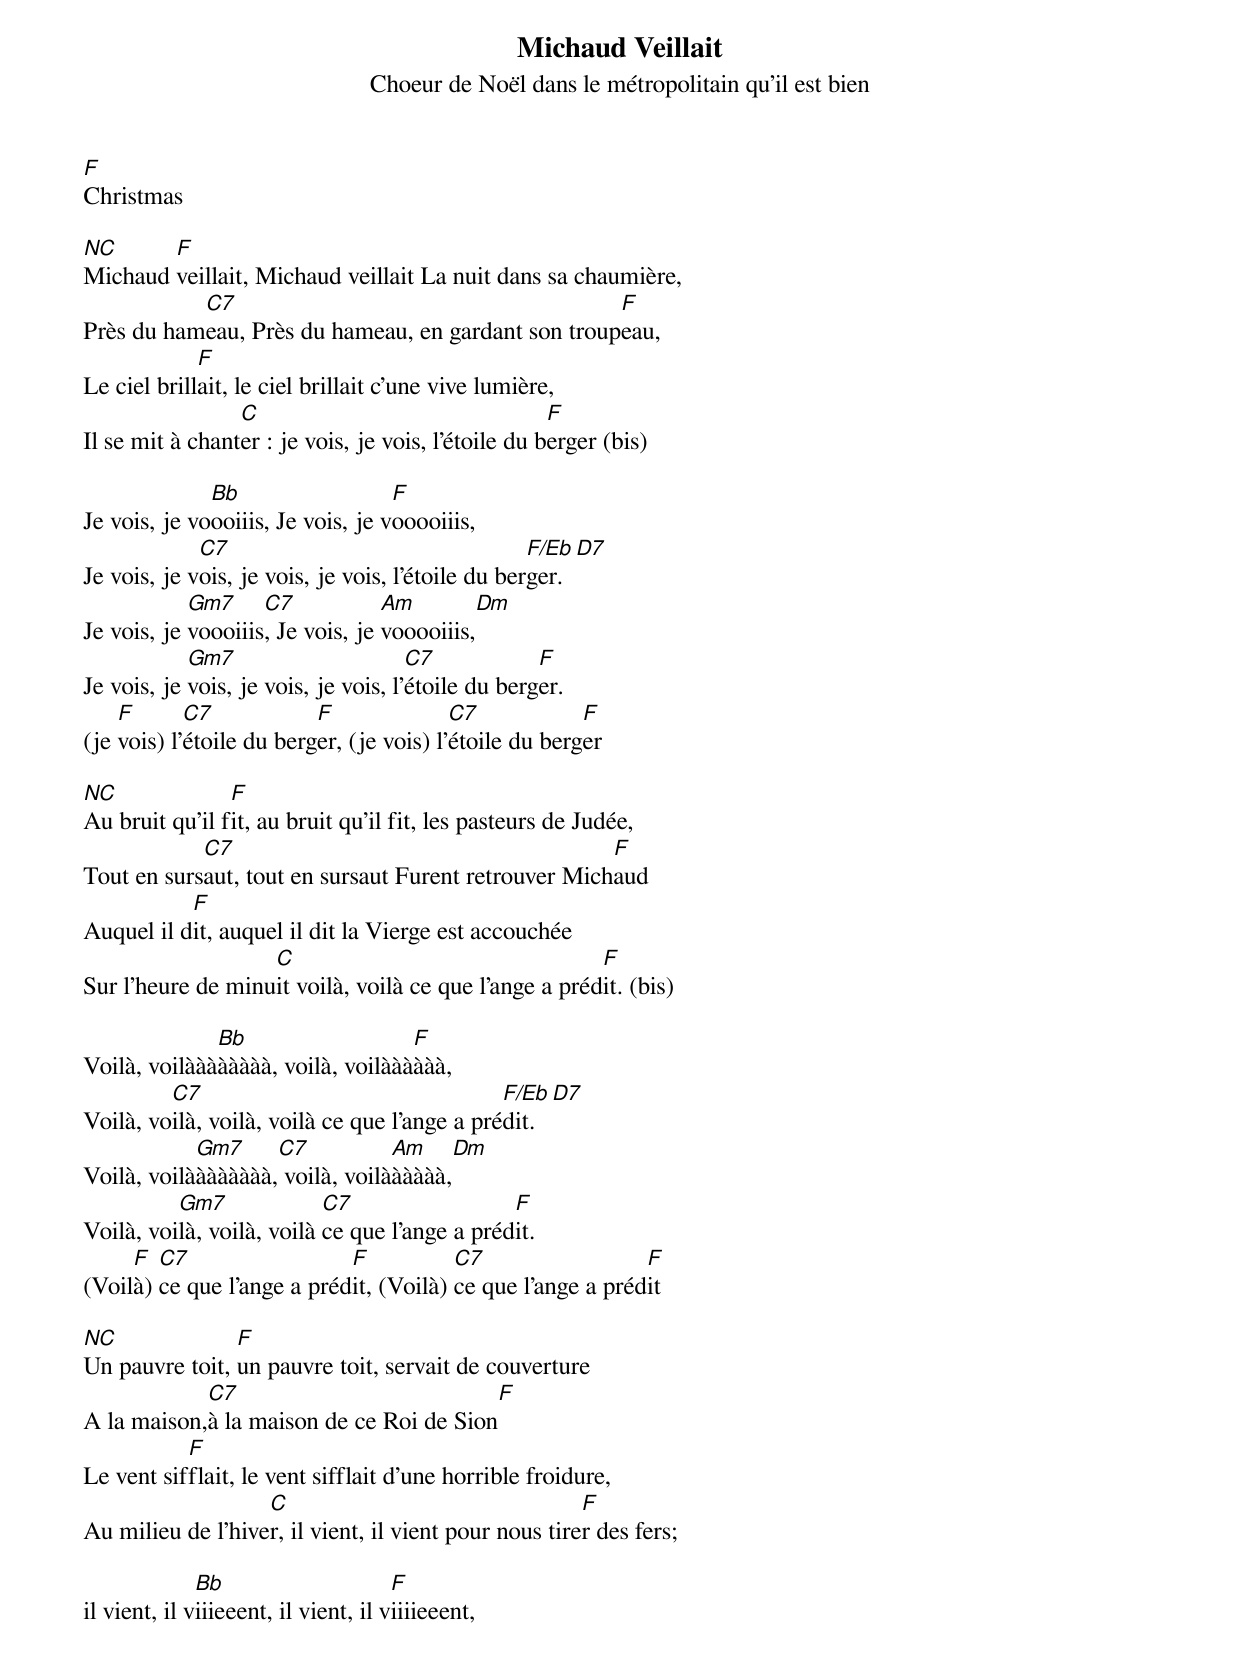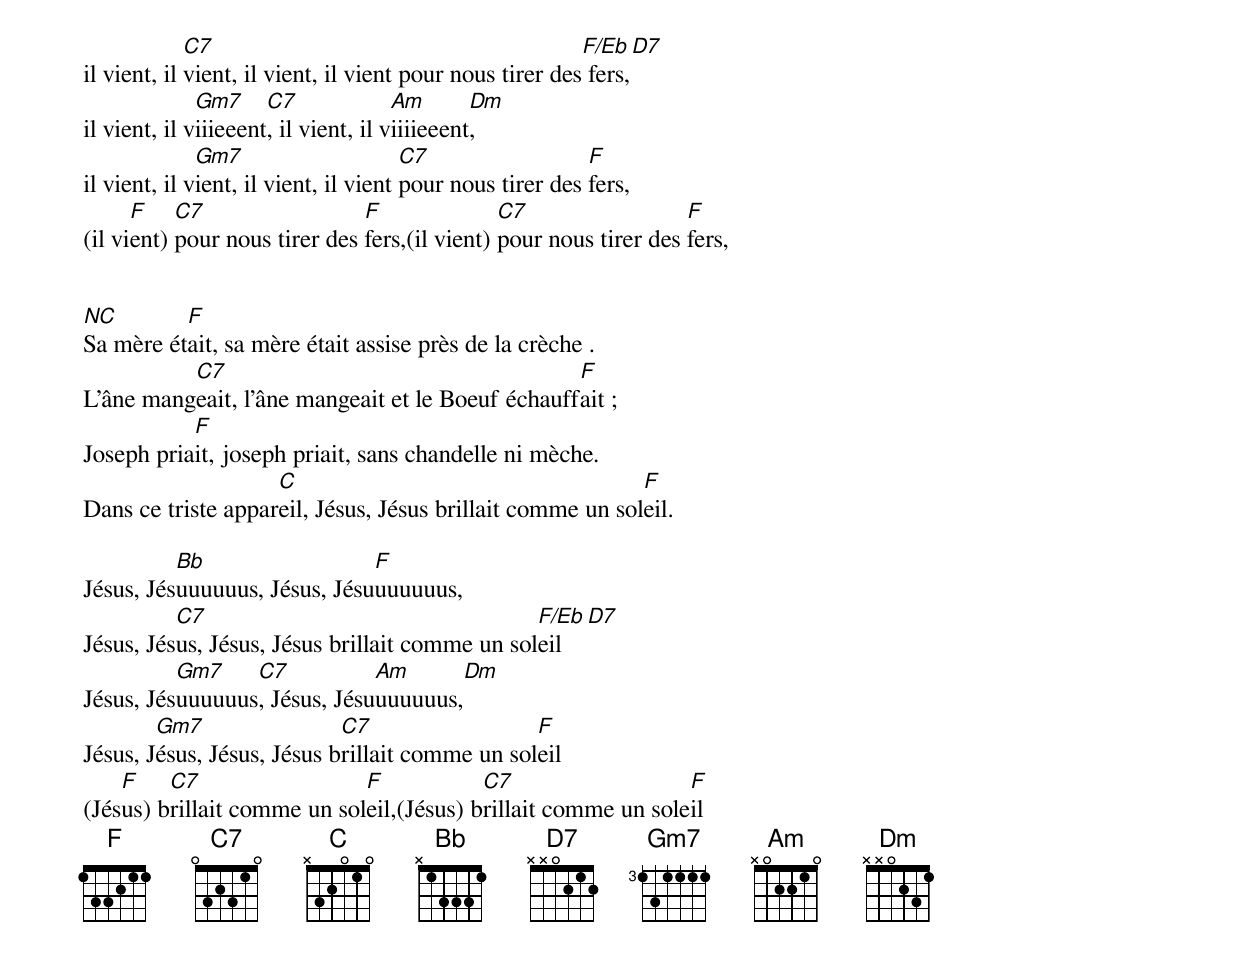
Michaud Veillait
Choeur de Noël dans le métropolitain qu'il est bien
F
Christmas

NC      F
Michaud veillait, Michaud veillait La nuit dans sa chaumière,
           C7                                       F
Près du hameau, Près du hameau, en gardant son troupeau,
             F
Le ciel brillait, le ciel brillait c'une vive lumière,
                 C                                   F
Il se mit à chanter : je vois, je vois, l'étoile du berger (bis)

              Bb                   F
Je vois, je voooiiis, Je vois, je vooooiiis,
             C7                                    F/Eb   D7
Je vois, je vois, je vois, je vois, l'étoile du berger.
            Gm7     C7            Am        Dm
Je vois, je voooiiis, Je vois, je vooooiiis,
            Gm7                       C7            F
Je vois, je vois, je vois, je vois, l'étoile du berger.
    F       C7            F               C7            F
(je vois) l'étoile du berger, (je vois) l'étoile du berger

NC              F
Au bruit qu'il fit, au bruit qu'il fit, les pasteurs de Judée,
            C7                                        F
Tout en sursaut, tout en sursaut Furent retrouver Michaud
           F
Auquel il dit, auquel il dit la Vierge est accouchée
                   C                                   F
Sur l'heure de minuit voilà, voilà ce que l'ange a prédit. (bis)

              Bb                   F
Voilà, voilàààààààà, voilà, voilàààààà,
         C7                                   F/Eb   D7
Voilà, voilà, voilà, voilà ce que l'ange a prédit.
            Gm7     C7           Am    Dm
Voilà, voilàààààààà, voilà, voilàààààà,
          Gm7              C7                  F
Voilà, voilà, voilà, voilà ce que l'ange a prédit.
     F  C7                  F           C7                  F
(Voilà) ce que l'ange a prédit, (Voilà) ce que l'ange a prédit

NC              F
Un pauvre toit, un pauvre toit, servait de couverture
            C7                                        F
A la maison,à la maison de ce Roi de Sion
           F
Le vent sifflait, le vent sifflait d'une horrible froidure,
                   C                                   F
Au milieu de l'hiver, il vient, il vient pour nous tirer des fers;

              Bb                      F
il vient, il viiieeent, il vient, il viiiieeent,
             C7                                           F/Eb   D7
il vient, il vient, il vient, il vient pour nous tirer des fers,
              Gm7     C7              Am       Dm
il vient, il viiieeent, il vient, il viiiieeent,
              Gm7                      C7                  F
il vient, il vient, il vient, il vient pour nous tirer des fers,
      F    C7                  F               C7                  F
(il vient) pour nous tirer des fers,(il vient) pour nous tirer des fers,


NC        F
Sa mère était, sa mère était assise près de la crèche .
          C7                                      F
L'âne mangeait, l'âne mangeait et le Boeuf échauffait ;
           F
Joseph priait, joseph priait, sans chandelle ni mèche.
                    C                                      F
Dans ce triste appareil, Jésus, Jésus brillait comme un soleil.

          Bb                  F
Jésus, Jésuuuuuus, Jésus, Jésuuuuuuus,
          C7                                    F/Eb   D7
Jésus, Jésus, Jésus, Jésus brillait comme un soleil
          Gm7    C7           Am       Dm
Jésus, Jésuuuuuus, Jésus, Jésuuuuuuus,
        Gm7                 C7                  F
Jésus, Jésus, Jésus, Jésus brillait comme un soleil
    F    C7                  F            C7                   F
(Jésus) brillait comme un soleil,(Jésus) brillait comme un soleil
